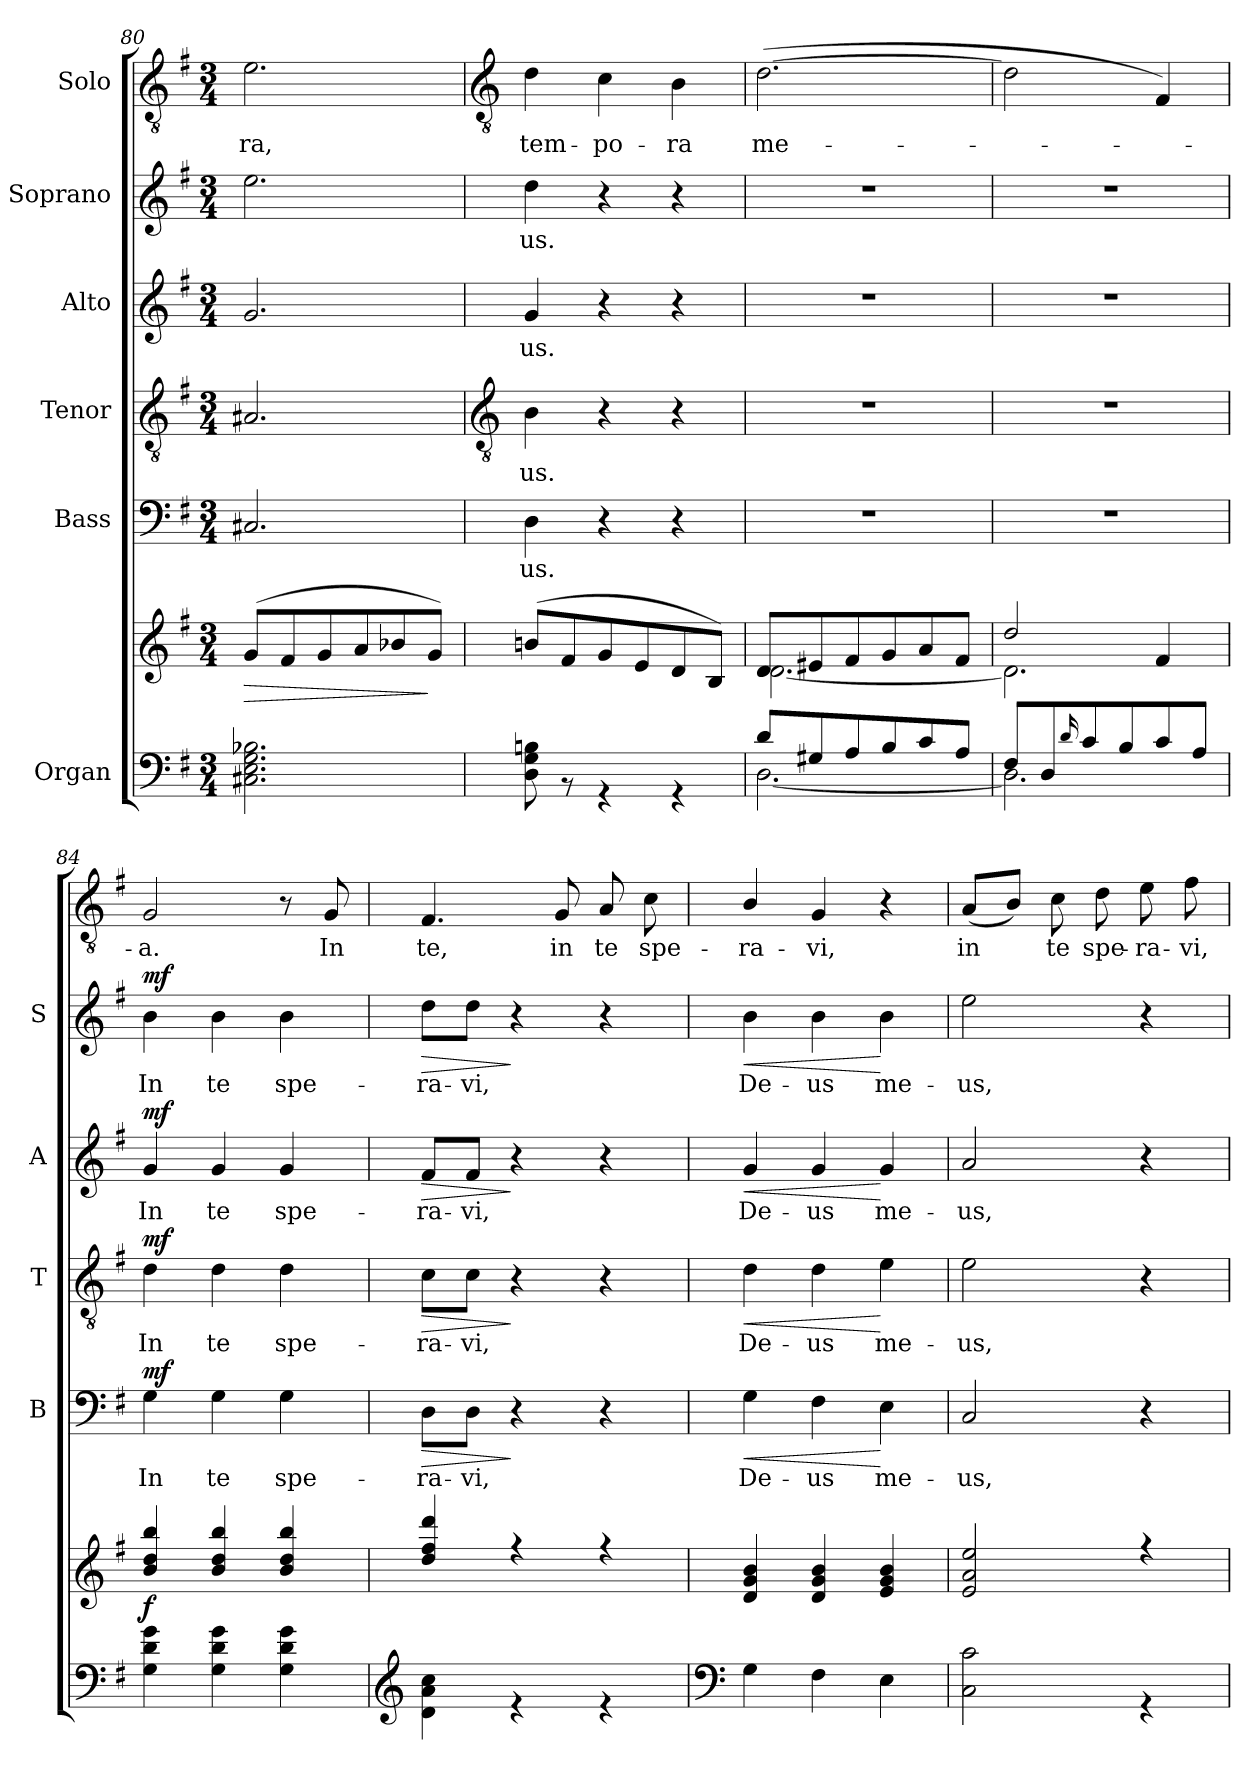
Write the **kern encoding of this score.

**kern	**kern	**dynam	**kern	**text	**dynam	**kern	**text	**dynam	**kern	**text	**dynam	**kern	**text	**dynam	**kern	**text
*part6	*part6	*part6	*part5	*part5	*part5	*part4	*part4	*part4	*part3	*part3	*part3	*part2	*part2	*part2	*part1	*part1
*staff7	*staff6	*staff6/7	*staff5	*staff5	*staff5	*staff4	*staff4	*staff4	*staff3	*staff3	*staff3	*staff2	*staff2	*staff2	*staff1	*staff1
*I"Organ	*	*	*I"Bass	*	*	*I"Tenor	*	*	*I"Alto	*	*	*I"Soprano	*	*	*I"Solo	*
*	*	*	*I'B	*	*	*I'T	*	*	*I'A	*	*	*I'S	*	*	*	*
*clefF4	*clefG2	*	*clefF4	*	*	*clefGv2	*	*	*clefG2	*	*	*clefG2	*	*	*clefGv2	*
*k[f#]	*k[f#]	*	*k[f#]	*	*	*k[f#]	*	*	*k[f#]	*	*	*k[f#]	*	*	*k[f#]	*
*G:	*G:	*	*G:	*	*	*G:	*	*	*G:	*	*	*G:	*	*	*G:	*
*M3/4	*M3/4	*	*M3/4	*	*	*M3/4	*	*	*M3/4	*	*	*M3/4	*	*	*M3/4	*
=80	=80	=80	=80	=80	=80	=80	=80	=80	=80	=80	=80	=80	=80	=80	=80	=80
*	*^	*	*	*	*	*	*	*	*	*	*	*	*	*	*	*
!	!	!LO:N:vis=1	!LO:HP:b	!	!	!	!	!	!	!	!	!	!	!	!	!	!LO:LY:b
2.C#X 2.E 2.G 2.B-X	(<8gL	2.ryy	>	2.C#X	.	.	2.A#X	.	.	2.g	.	.	2.ee	.	.	2.e	-ra,
.	8f#	.	.	.	.	.	.	.	.	.	.	.	.	.	.	.	.
.	8g	.	.	.	.	.	.	.	.	.	.	.	.	.	.	.	.
.	8a	.	.	.	.	.	.	.	.	.	.	.	.	.	.	.	.
.	8b-X	.	.	.	.	.	.	.	.	.	.	.	.	.	.	.	.
.	8gJ)	.	]	.	.	.	.	.	.	.	.	.	.	.	.	.	.
!!LO:LB:g=z
=81	=81	=81	=81	=81	=81	=81	=81	=81	=81	=81	=81	=81	=81	=81	=81	=81	=81
*	*	*	*	*	*	*	*clefGv2	*	*	*	*	*	*	*	*	*clefGv2	*
!LO:N:vis=1	!	!LO:N:vis=1	!	!	!LO:LY:b	!	!	!LO:LY:b	!	!	!LO:LY:b	!	!	!LO:LY:b	!	!	!LO:LY:b
*^	*	*	*	*	*	*	*	*	*	*	*	*	*	*	*	*	*
2.ryy	8D\ 8G\ 8Bn\	(<8bnL	2.ryy	.	4D	us.	.	4B	us.	.	4g	us.	.	4dd	us.	.	4d	tem-
.	8r	8f#	.	.	.	.	.	.	.	.	.	.	.	.	.	.	.	.
!	!	!	!	!	!	!	!	!	!	!	!	!	!	!	!	!	!	!LO:LY:b
.	4r	8g	.	.	4r	.	.	4r	.	.	4r	.	.	4r	.	.	4c	-po-
.	.	8e	.	.	.	.	.	.	.	.	.	.	.	.	.	.	.	.
!	!	!	!	!	!	!	!	!	!	!	!	!	!	!	!	!	!	!LO:LY:b
.	4r	8d	.	.	4r	.	.	4r	.	.	4r	.	.	4r	.	.	4B	-ra
.	.	8BJ)	.	.	.	.	.	.	.	.	.	.	.	.	.	.	.	.
=82	=82	=82	=82	=82	=82	=82	=82	=82	=82	=82	=82	=82	=82	=82	=82	=82	=82	=82
!	!	!	!	!	!LO:N:vis=1	!	!	!LO:N:vis=1	!	!	!LO:N:vis=1	!	!	!LO:N:vis=1	!	!	!	!LO:LY:b
8d/L	[2.D\	8dL	[2.d\	.	2.r	.	.	2.r	.	.	2.r	.	.	2.r	.	.	(>[2.d	me-
8G#X/	.	8e#X	.	.	.	.	.	.	.	.	.	.	.	.	.	.	.	.
8A/	.	8f#	.	.	.	.	.	.	.	.	.	.	.	.	.	.	.	.
8B/	.	8g	.	.	.	.	.	.	.	.	.	.	.	.	.	.	.	.
8c/	.	8a	.	.	.	.	.	.	.	.	.	.	.	.	.	.	.	.
8A/J	.	8f#J	.	.	.	.	.	.	.	.	.	.	.	.	.	.	.	.
=83	=83	=83	=83	=83	=83	=83	=83	=83	=83	=83	=83	=83	=83	=83	=83	=83	=83	=83
!	!	!	!	!	!LO:N:vis=1	!	!	!LO:N:vis=1	!	!	!LO:N:vis=1	!	!	!LO:N:vis=1	!	!	!	!
8F#/L	2.D\]	2dd/	2.d\]	.	2.r	.	.	2.r	.	.	2.r	.	.	2.r	.	.	2d]	.
8D/	.	.	.	.	.	.	.	.	.	.	.	.	.	.	.	.	.	.
16qqd/L	.	.	.	.	.	.	.	.	.	.	.	.	.	.	.	.	.	.
8c/	.	.	.	.	.	.	.	.	.	.	.	.	.	.	.	.	.	.
8B/	.	.	.	.	.	.	.	.	.	.	.	.	.	.	.	.	.	.
8c/	.	4f#	.	.	.	.	.	.	.	.	.	.	.	.	.	.	4F#)	.
8A/J	.	.	.	.	.	.	.	.	.	.	.	.	.	.	.	.	.	.
=84	=84	=84	=84	=84	=84	=84	=84	=84	=84	=84	=84	=84	=84	=84	=84	=84	=84	=84
!LO:N:vis=1	!	!	!LO:N:vis=1	!LO:DY:b	!	!LO:LY:b	!LO:DY:b	!	!LO:LY:b	!LO:DY:b	!	!LO:LY:b	!LO:DY:b	!	!LO:LY:b	!LO:DY:b	!	!LO:LY:b
2.ryy	4G\ 4d\ 4g\	4b 4dd 4bb	2.ryy	f	4G	In	mf	4d	In	mf	4g	In	mf	4b	In	mf	2G	a.
!	!	!	!	!	!	!LO:LY:b	!	!	!LO:LY:b	!	!	!LO:LY:b	!	!	!LO:LY:b	!	!	!
.	4G\ 4d\ 4g\	4b 4dd 4bb	.	.	4G	te	.	4d	te	.	4g	te	.	4b	te	.	.	.
!	!	!	!	!	!	!LO:LY:b	!	!	!LO:LY:b	!	!	!LO:LY:b	!	!	!LO:LY:b	!	!	!
.	4G\ 4d\ 4g\	4b 4dd 4bb	.	.	4G	spe-	.	4d	spe-	.	4g	spe-	.	4b	spe-	.	8r	.
!	!	!	!	!	!	!	!	!	!	!	!	!	!	!	!	!	!	!LO:LY:b
.	.	.	.	.	.	.	.	.	.	.	.	.	.	.	.	.	8G	In
=85	=85	=85	=85	=85	=85	=85	=85	=85	=85	=85	=85	=85	=85	=85	=85	=85	=85	=85
*clefG2	*	*	*	*	*	*	*	*	*	*	*	*	*	*	*	*	*	*
!LO:N:vis=1	!	!	!LO:N:vis=1	!	!	!LO:LY:b	!LO:HP:b	!	!LO:LY:b	!LO:HP:b	!	!LO:LY:b	!LO:HP:b	!	!LO:LY:b	!LO:HP:b	!	!LO:LY:b
2.ryy	4d\ 4a\ 4cc\	4dd 4ff# 4ddd	2.ryy	.	8D\L	-ra-	>	8c\L	-ra-	>	8f#/L	-ra-	>	8dd\L	-ra-	>	4.F#	te,
!	!	!	!	!	!	!LO:LY:b	!	!	!LO:LY:b	!	!	!LO:LY:b	!	!	!LO:LY:b	!	!	!
.	.	.	.	.	8D\J	-vi,	.	8c\J	-vi,	.	8f#/J	-vi,	.	8dd\J	-vi,	.	.	.
.	4r	4r	.	.	4r	.	]	4r	.	]	4r	.	]	4r	.	]	.	.
!	!	!	!	!	!	!	!	!	!	!	!	!	!	!	!	!	!	!LO:LY:b
.	.	.	.	.	.	.	.	.	.	.	.	.	.	.	.	.	8G	in
!	!	!	!	!	!	!	!	!	!	!	!	!	!	!	!	!	!	!LO:LY:b
.	4r	4r	.	.	4r	.	.	4r	.	.	4r	.	.	4r	.	.	8A	te
!	!	!	!	!	!	!	!	!	!	!	!	!	!	!	!	!	!	!LO:LY:b
.	.	.	.	.	.	.	.	.	.	.	.	.	.	.	.	.	8c	spe-
=86	=86	=86	=86	=86	=86	=86	=86	=86	=86	=86	=86	=86	=86	=86	=86	=86	=86	=86
*clefF4	*	*	*	*	*	*	*	*	*	*	*	*	*	*	*	*	*	*
!LO:N:vis=1	!	!	!LO:N:vis=1	!LO:HP:b	!	!LO:LY:b	!LO:HP:b	!	!LO:LY:b	!LO:HP:b	!	!LO:LY:b	!LO:HP:b	!	!LO:LY:b	!LO:HP:b	!	!LO:LY:b
2.ryy	4G\	4d 4g 4b	2.ryy	<	4G	De-	<	4d	De-	<	4g	De-	<	4b	De-	<	4B/	-ra-
!	!	!	!	!	!	!LO:LY:b	!	!	!LO:LY:b	!	!	!LO:LY:b	!	!	!LO:LY:b	!	!	!LO:LY:b
.	4F#\	4d 4g 4b	.	.	4F#	-us	.	4d	-us	.	4g	-us	.	4b	-us	.	4G	-vi,
!	!	!	!	!	!	!LO:LY:b	!	!	!LO:LY:b	!	!	!LO:LY:b	!	!	!LO:LY:b	!	!	!
.	4E\	4e 4g 4b	.	.	4E	me-	[	4e	me-	[	4g	me-	[	4b	me-	[	4r	.
*v	*v	*	*	*	*	*	*	*	*	*	*	*	*	*	*	*	*	*
*	*v	*v	*	*	*	*	*	*	*	*	*	*	*	*	*	*	*
.	.	[	.	.	.	.	.	.	.	.	.	.	.	.	.	.
=87	=87	=87	=87	=87	=87	=87	=87	=87	=87	=87	=87	=87	=87	=87	=87	=87
*	*^	*	*	*	*	*	*	*	*	*	*	*	*	*	*	*
!LO:N:vis=1	!	!LO:N:vis=1	!	!	!LO:LY:b	!	!	!LO:LY:b	!	!	!LO:LY:b	!	!	!LO:LY:b	!	!	!LO:LY:b
*^	*	*	*	*	*	*	*	*	*	*	*	*	*	*	*	*	*
2.ryy	2C\ 2c\	2e 2a 2ee	2.ryy	.	2C	-us,	.	2e	-us,	.	2a	-us,	.	2ee	-us,	.	(<8AL	in
.	.	.	.	.	.	.	.	.	.	.	.	.	.	.	.	.	8BJ)	.
!	!	!	!	!	!	!	!	!	!	!	!	!	!	!	!	!	!	!LO:LY:b
.	.	.	.	.	.	.	.	.	.	.	.	.	.	.	.	.	8c	te
!	!	!	!	!	!	!	!	!	!	!	!	!	!	!	!	!	!	!LO:LY:b
.	.	.	.	.	.	.	.	.	.	.	.	.	.	.	.	.	8d	spe-
!	!	!	!	!	!	!	!	!	!	!	!	!	!	!	!	!	!	!LO:LY:b
.	4r	4r	.	.	4r	.	.	4r	.	.	4r	.	.	4r	.	.	8e	-ra-
!	!	!	!	!	!	!	!	!	!	!	!	!	!	!	!	!	!	!LO:LY:b
.	.	.	.	.	.	.	.	.	.	.	.	.	.	.	.	.	8f#	-vi,
*v	*v	*	*	*	*	*	*	*	*	*	*	*	*	*	*	*	*	*
*	*v	*v	*	*	*	*	*	*	*	*	*	*	*	*	*	*	*
=	=	=	=	=	=	=	=	=	=	=	=	=	=	=	=	=
*-	*-	*-	*-	*-	*-	*-	*-	*-	*-	*-	*-	*-	*-	*-	*-	*-
